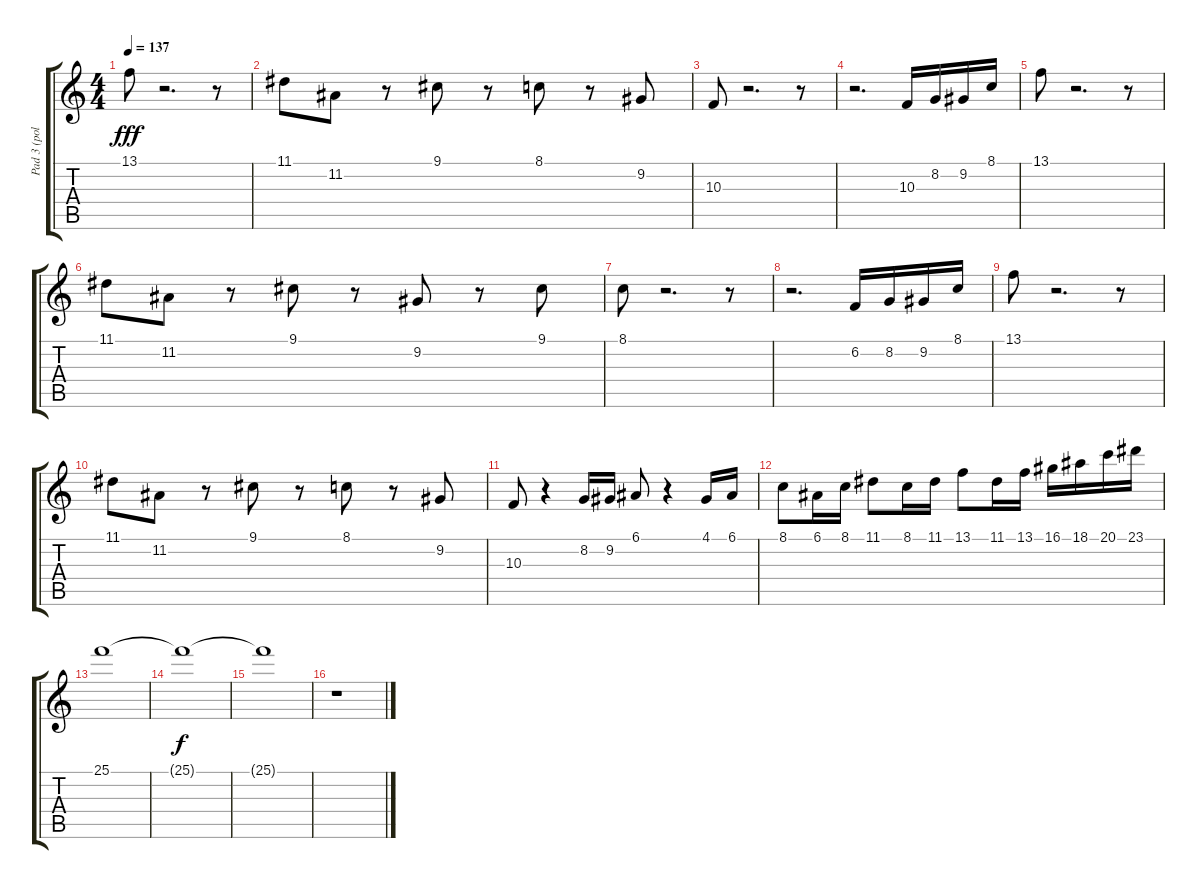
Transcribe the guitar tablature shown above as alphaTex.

\track ("Pad 3 (polysynth)" "Pad 3 (pol") {instrument pad3polysynth}
\staff {score tabs}
\tuning (E4 B3 G3 D3 A2 E2) {hide}
\ts (4 4)
\tempo 137
\clef g2
\ks c
13.1.8{dy fff} r.2{d} r.8 |
11.1.8 11.2.8 r.8 9.1.8 r.8 8.1.8 r.8 9.2.8 |
10.3.8 r.2{d} r.8 |
r.2{d} 10.3.16 8.2.16 9.2.16 8.1.16 |
13.1.8 r.2{d} r.8 |
11.1.8 11.2.8 r.8 9.1.8 r.8 9.2.8 r.8 9.1.8 |
8.1.8 r.2{d} r.8 |
r.2{d} 6.2.16 8.2.16 9.2.16 8.1.16 |
13.1.8 r.2{d} r.8 |
11.1.8{volume 6} 11.2.8{volume 6} r.8 9.1.8{volume 7} r.8 8.1.8{volume 7} r.8 9.2.8{volume 8} |
10.3.8{volume 8} r.4 8.2.16{volume 8} 9.2.16{volume 8} 6.1.8 r.4 4.1.16{volume 9} 6.1.16{volume 9} |
8.1.8 6.1.16{volume 9} 8.1.16 11.1.8{volume 10} 8.1.16{volume 10} 11.1.16{volume 10} 13.1.8 11.1.16{volume 10} 13.1.16 16.1.16{volume 10} 18.1.16 20.1.16{volume 10} 23.1.16{volume 10} |
25.1.1 |
25.1{t}.1{dy f} |
25.1{t}.1 |
r.1
